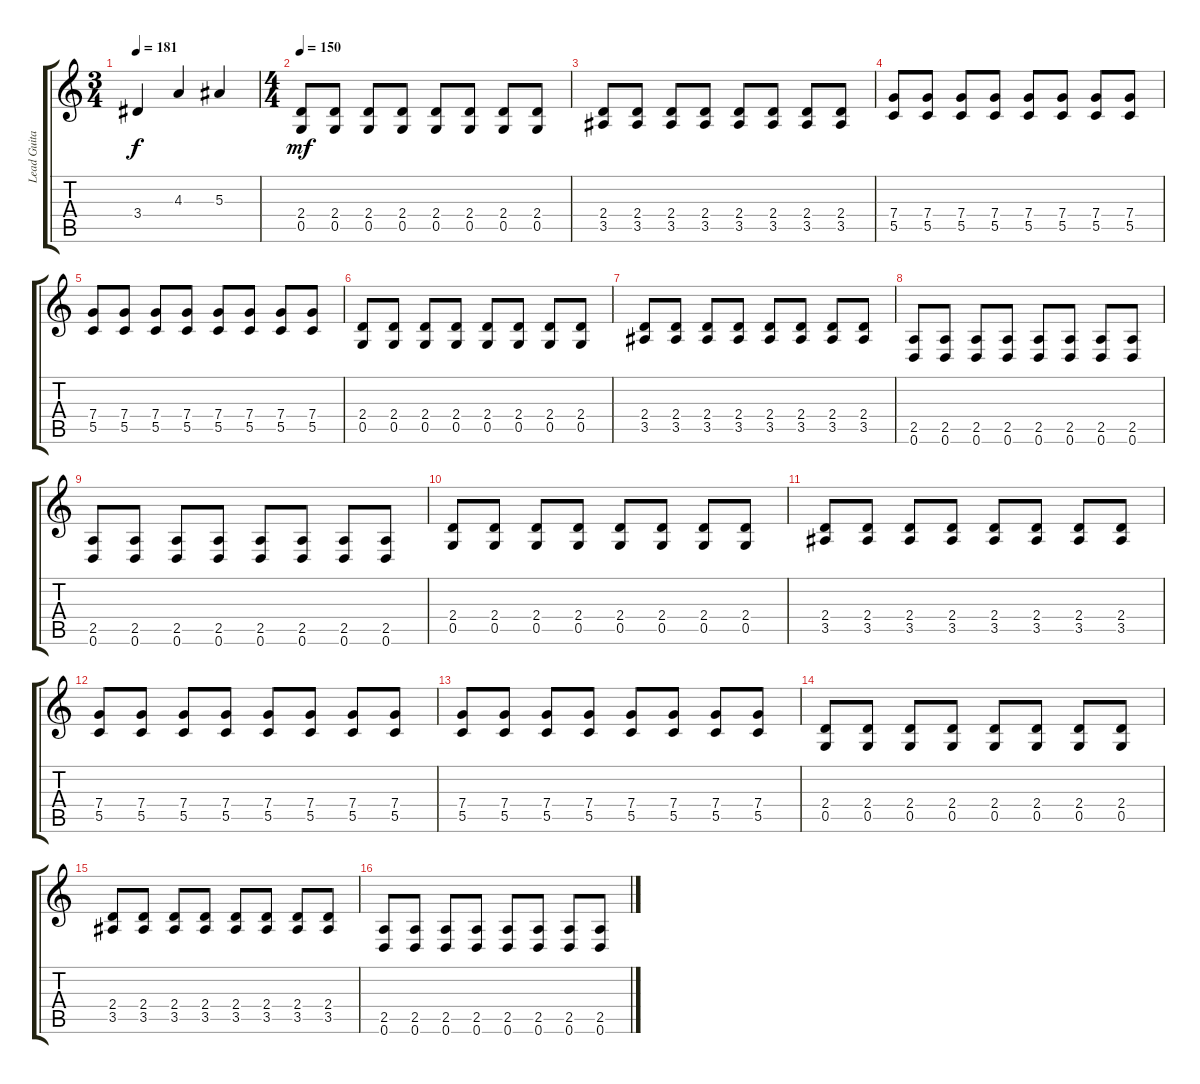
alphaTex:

\track ("Lead Guitar" "Lead Guita") {instrument distortionguitar}
\staff {score tabs}
\tuning (D4 A3 F3 C3 G2 D2) {hide}
\ts (3 4)
\tempo 181
\clef g2
\ks c
3.4.4{dy f} 4.3.4 5.3.4 |
\ts (4 4)
\tempo 150
(2.4 0.5).8{dy mf} (2.4 0.5).8 (2.4 0.5).8 (2.4 0.5).8 (2.4 0.5).8 (2.4 0.5).8 (2.4 0.5).8 (2.4 0.5).8 |
(2.4 3.5).8 (2.4 3.5).8 (2.4 3.5).8 (2.4 3.5).8 (2.4 3.5).8 (2.4 3.5).8 (2.4 3.5).8 (2.4 3.5).8 |
(7.4 5.5).8 (7.4 5.5).8 (7.4 5.5).8 (7.4 5.5).8 (7.4 5.5).8 (7.4 5.5).8 (7.4 5.5).8 (7.4 5.5).8 |
(7.4 5.5).8 (7.4 5.5).8 (7.4 5.5).8 (7.4 5.5).8 (7.4 5.5).8 (7.4 5.5).8 (7.4 5.5).8 (7.4 5.5).8 |
(2.4 0.5).8 (2.4 0.5).8 (2.4 0.5).8 (2.4 0.5).8 (2.4 0.5).8 (2.4 0.5).8 (2.4 0.5).8 (2.4 0.5).8 |
(2.4 3.5).8 (2.4 3.5).8 (2.4 3.5).8 (2.4 3.5).8 (2.4 3.5).8 (2.4 3.5).8 (2.4 3.5).8 (2.4 3.5).8 |
(2.5 0.6).8 (2.5 0.6).8 (2.5 0.6).8 (2.5 0.6).8 (2.5 0.6).8 (2.5 0.6).8 (2.5 0.6).8 (2.5 0.6).8 |
(2.5 0.6).8 (2.5 0.6).8 (2.5 0.6).8 (2.5 0.6).8 (2.5 0.6).8 (2.5 0.6).8 (2.5 0.6).8 (2.5 0.6).8 |
(2.4 0.5).8 (2.4 0.5).8 (2.4 0.5).8 (2.4 0.5).8 (2.4 0.5).8 (2.4 0.5).8 (2.4 0.5).8 (2.4 0.5).8 |
(2.4 3.5).8 (2.4 3.5).8 (2.4 3.5).8 (2.4 3.5).8 (2.4 3.5).8 (2.4 3.5).8 (2.4 3.5).8 (2.4 3.5).8 |
(7.4 5.5).8 (7.4 5.5).8 (7.4 5.5).8 (7.4 5.5).8 (7.4 5.5).8 (7.4 5.5).8 (7.4 5.5).8 (7.4 5.5).8 |
(7.4 5.5).8 (7.4 5.5).8 (7.4 5.5).8 (7.4 5.5).8 (7.4 5.5).8 (7.4 5.5).8 (7.4 5.5).8 (7.4 5.5).8 |
(2.4 0.5).8 (2.4 0.5).8 (2.4 0.5).8 (2.4 0.5).8 (2.4 0.5).8 (2.4 0.5).8 (2.4 0.5).8 (2.4 0.5).8 |
(2.4 3.5).8 (2.4 3.5).8 (2.4 3.5).8 (2.4 3.5).8 (2.4 3.5).8 (2.4 3.5).8 (2.4 3.5).8 (2.4 3.5).8 |
(2.5 0.6).8 (2.5 0.6).8 (2.5 0.6).8 (2.5 0.6).8 (2.5 0.6).8 (2.5 0.6).8 (2.5 0.6).8 (2.5 0.6).8
